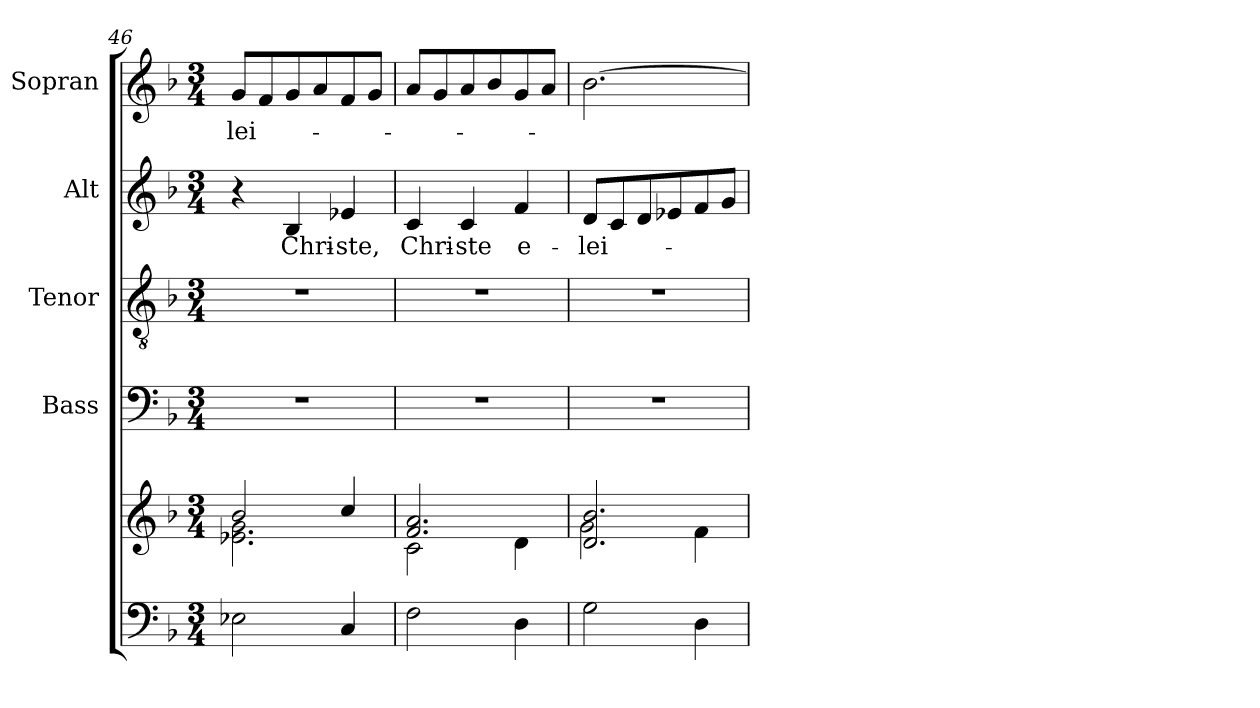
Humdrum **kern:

**kern	**kern	**kern	**kern	**kern	**text	**kern	**text
*part5	*part5	*part4	*part3	*part2	*part2	*part1	*part1
*staff6	*staff5	*staff4	*staff3	*staff2	*staff2	*staff1	*staff1
*	*	*I"Bass	*I"Tenor	*I"Alt	*	*I"Sopran	*
*	*	*I'B.	*I'T.	*I'A.	*	*I'S.	*
*clefF4	*clefG2	*clefF4	*clefGv2	*clefG2	*	*clefG2	*
*k[b-]	*k[b-]	*k[b-]	*k[b-]	*k[b-]	*	*k[b-]	*
*F:	*F:	*F:	*F:	*F:	*	*F:	*
*M3/4	*M3/4	*M3/4	*M3/4	*M3/4	*	*M3/4	*
=46	=46	=46	=46	=46	=46	=46	=46
*	*^	*	*	*	*	*	*
!	!	!	!	!	!	!	!	!LO:LY:b
2E-X\	2b-/	2.e-X\ 2.g\	2.r	2.r	4r	.	8g/L	-lei-
.	.	.	.	.	.	.	8f/	.
!	!	!	!	!	!	!LO:LY:b	!	!
.	.	.	.	.	4B-/	Chri-	8g/	.
.	.	.	.	.	.	.	8a/	.
!	!	!	!	!	!	!LO:LY:b	!	!
4C/	4cc/	.	.	.	4e-X/	-ste,	8f/	.
.	.	.	.	.	.	.	8g/J	.
=47	=47	=47	=47	=47	=47	=47	=47	=47
!	!	!	!	!	!	!LO:LY:b	!	!
2F\	2.f/ 2.a/	2c\	2.r	2.r	4c/	Chri-	8a/L	.
.	.	.	.	.	.	.	8g/	.
!	!	!	!	!	!	!LO:LY:b	!	!
.	.	.	.	.	4c/	-ste	8a/	.
.	.	.	.	.	.	.	8b-/	.
!	!	!	!	!	!	!LO:LY:b	!	!
4D\	.	4d\	.	.	4f/	e-	8g/	.
.	.	.	.	.	.	.	8a/J	.
=48	=48	=48	=48	=48	=48	=48	=48	=48
!	!	!	!	!	!	!LO:LY:b	!	!
2G\	2.d/ 2.b-/	2g\	2.r	2.r	8d/L	-lei-	[2.b-\	.
.	.	.	.	.	8c/	.	.	.
.	.	.	.	.	8d/	.	.	.
.	.	.	.	.	8e-X/	.	.	.
4D\	.	4f\	.	.	8f/	.	.	.
.	.	.	.	.	8g/J	.	.	.
*	*v	*v	*	*	*	*	*	*
=	=	=	=	=	=	=	=
*-	*-	*-	*-	*-	*-	*-	*-
